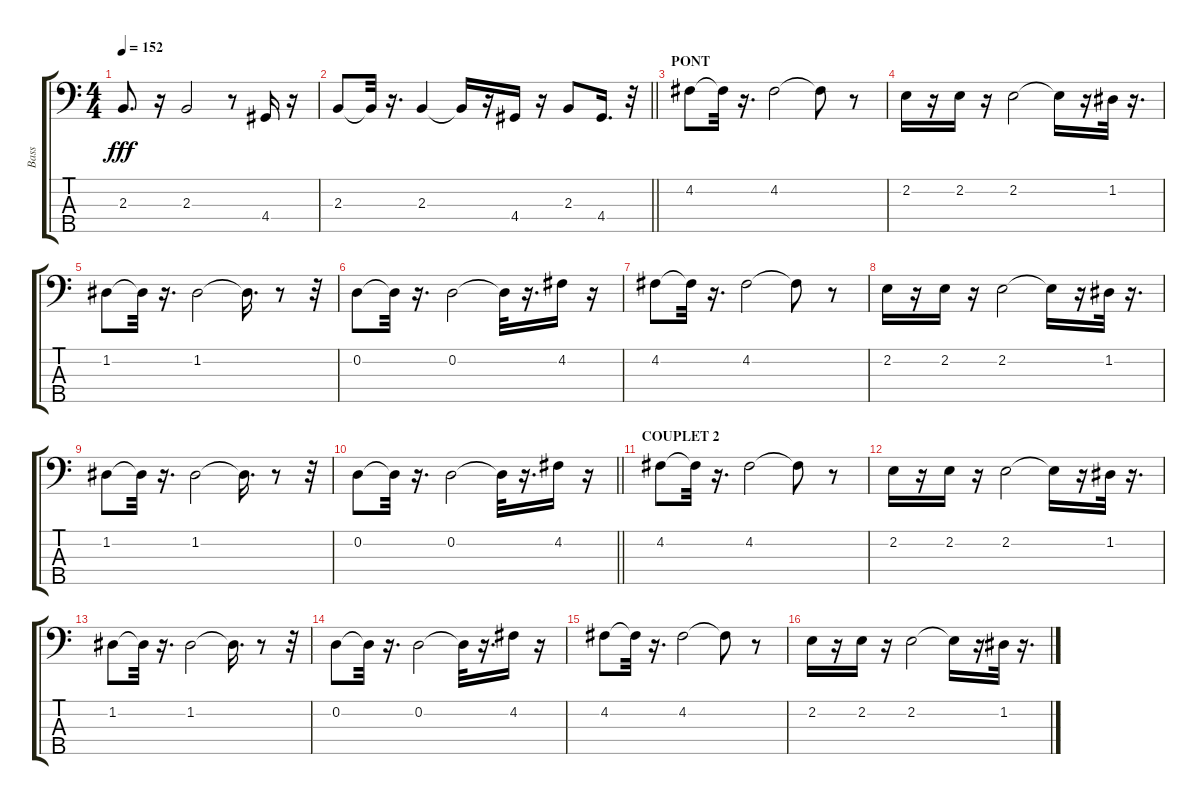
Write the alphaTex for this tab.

\track ("Bass" "Bass") {instrument fretlessbass}
\staff {score tabs}
\tuning (G2 D2 A1 E1 B0) {hide}
\ts (4 4)
\tempo 152
\clef f4
\ks c
2.3.8{d dy fff} r.16 2.3.2 r.8 4.4.16 r.16 |
\barLineRight lightlight
2.3.8 2.3{t}.32 r.16{d} 2.3.4 2.3{t}.16 r.16 4.4.16 r.16 2.3.8 4.4.16{d} r.32 |
\section ("" "PONT")
4.2.8 4.2{t}.32 r.16{d} 4.2.2 4.2{t}.8 r.8 |
2.2.16 r.16 2.2.16 r.16 2.2.2 2.2{t}.16 r.16 1.2.32 r.16{d} |
1.2.8 1.2{t}.32 r.16{d} 1.2.2 1.2{t}.16{d} r.8 r.32 |
0.2.8 0.2{t}.32 r.16{d} 0.2.2 0.2{t}.32 r.16{d} 4.2.16 r.16 |
4.2.8 4.2{t}.32 r.16{d} 4.2.2 4.2{t}.8 r.8 |
2.2.16 r.16 2.2.16 r.16 2.2.2 2.2{t}.16 r.16 1.2.32 r.16{d} |
1.2.8 1.2{t}.32 r.16{d} 1.2.2 1.2{t}.16{d} r.8 r.32 |
\barLineRight lightlight
0.2.8 0.2{t}.32 r.16{d} 0.2.2 0.2{t}.32 r.16{d} 4.2.16 r.16 |
\section ("" "COUPLET 2")
4.2.8 4.2{t}.32 r.16{d} 4.2.2 4.2{t}.8 r.8 |
2.2.16 r.16 2.2.16 r.16 2.2.2 2.2{t}.16 r.16 1.2.32 r.16{d} |
1.2.8 1.2{t}.32 r.16{d} 1.2.2 1.2{t}.16{d} r.8 r.32 |
0.2.8 0.2{t}.32 r.16{d} 0.2.2 0.2{t}.32 r.16{d} 4.2.16 r.16 |
4.2.8 4.2{t}.32 r.16{d} 4.2.2 4.2{t}.8 r.8 |
2.2.16 r.16 2.2.16 r.16 2.2.2 2.2{t}.16 r.16 1.2.32 r.16{d}
